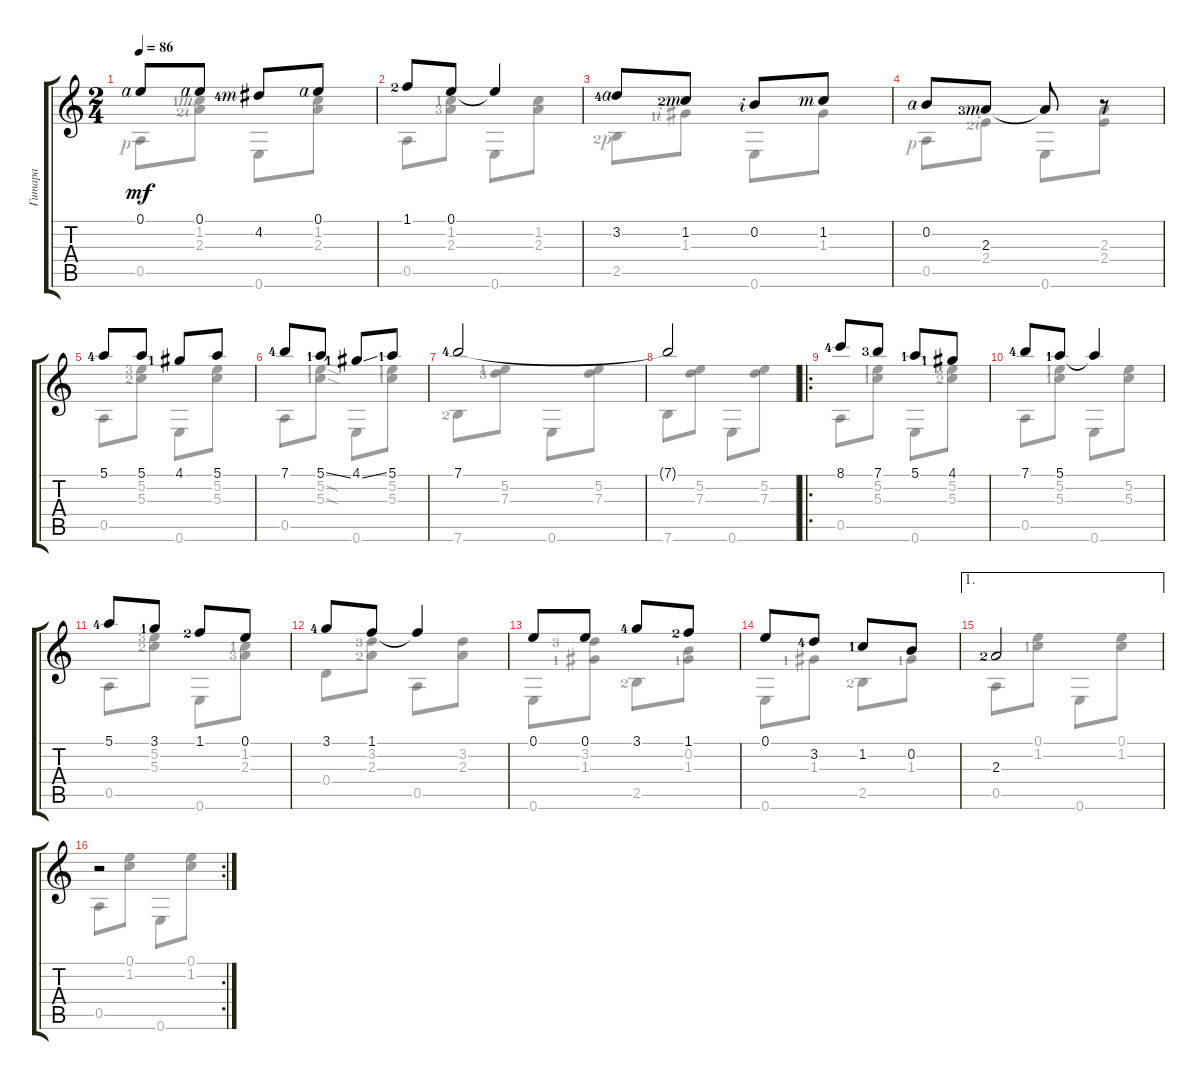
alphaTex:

\track ("Гитара" "Гитара") {instrument acousticguitarsteel}
\staff {score tabs}
\tuning (E4 B3 G3 D3 A2 E2) {hide}
\voice
\ts (2 4)
\tempo 86
\clef g2
\ks c
0.1{rf 4}.8{dy mf} 0.1{rf 4}.8 4.2{lf 5 rf 3}.8 0.1{rf 4}.8 |
1.1{lf 3}.8 0.1.8 0.1{t}.4 |
3.2{lf 5 rf 4}.8 1.2{lf 3 rf 3}.8 0.2{rf 2}.8 1.2{rf 3}.8 |
0.2{rf 4}.8 2.3{lf 4 rf 3}.8 2.3{t}.8 r.8 |
5.1{lf 5}.8 5.1.8 4.1{lf 2}.8 5.1.8 |
7.1{lf 5}.8 5.1{ss lf 2}.8 4.1{ss lf 2}.8 5.1{lf 2}.8 |
7.1{lf 5}.2 |
7.1{t}.2 |
\ro
8.1{lf 5}.8 7.1{lf 4}.8 5.1{lf 2}.8 4.1{lf 2}.8 |
7.1{lf 5}.8 5.1{lf 2}.8 5.1{t}.4 |
5.1{lf 5}.8 3.1{lf 2}.8 1.1{lf 3}.8 0.1.8 |
3.1{lf 5}.8 1.1.8 1.1{t}.4 |
0.1.8 0.1.8 3.1{lf 5}.8 1.1{lf 3}.8 |
0.1.8 3.2{lf 5}.8 1.2{lf 2}.8 0.2.8 |
\ae 1
2.3{lf 3}.2 |
\rc 2
r.2
\voice
\clef g2
\ottava regular
\simile none
\ks c
0.5{rf 1}.8{dy mf} (1.2{lf 2 rf 3} 2.3{lf 3 rf 2}).8 0.6.8 (1.2 2.3).8 |
0.5.8 (1.2{lf 2} 2.3{lf 4}).8 0.6.8 (1.2 2.3).8 |
2.5{lf 3 rf 1}.8 1.3{lf 2 rf 2}.8 0.6.8 1.3.8 |
0.5{rf 1}.8 2.4{lf 3 rf 2}.8 0.6.8 (2.3 2.4).8 |
0.5.8 (5.2{lf 4} 5.3{lf 3}).8 0.6.8 (5.2 5.3).8 |
0.5.8 (5.2{sod lf 2} 5.3{sod lf 2}).8 0.6.8 (5.2{lf 2} 5.3{lf 2}).8 |
7.6{lf 3}.8 (5.2{lf 2} 7.3{lf 4}).8 0.6.8 (5.2 7.3).8 |
7.6.8 (5.2 7.3).8 0.6.8 (5.2 7.3).8 |
0.5.8 (5.2{lf 2} 5.3{lf 2}).8 0.6.8 (5.2{lf 4} 5.3{lf 3}).8 |
0.5.8 (5.2{lf 2} 5.3{lf 2}).8 0.6.8 (5.2 5.3).8 |
0.5.8 (5.2{lf 4} 5.3{lf 3}).8 0.6.8 (1.2{lf 2} 2.3{lf 4}).8 |
0.4.8 (3.2{lf 4} 2.3{lf 3}).8 0.5.8 (3.2 2.3).8 |
0.6.8 (3.2{lf 4} 1.3{lf 2}).8 2.5{lf 3}.8 (0.2 1.3{lf 2}).8 |
0.6.8 1.3{lf 2}.8 2.5{lf 3}.8 1.3{lf 2}.8 |
0.5.8 (0.1 1.2{lf 2}).8 0.6.8 (0.1 1.2).8 |
0.5.8 (0.1 1.2).8 0.6.8 (0.1 1.2).8
